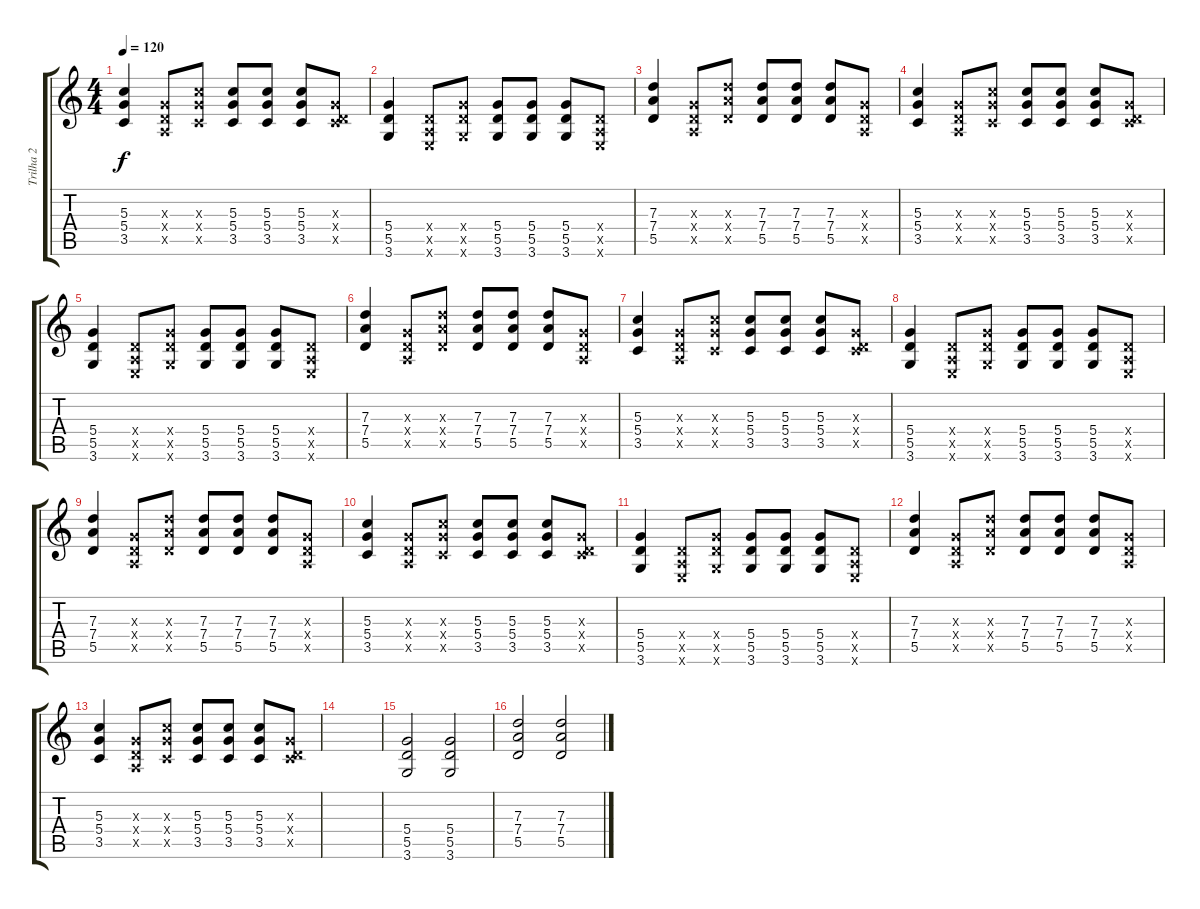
\track ("Trilha 2" "Trilha 2") {instrument overdrivenguitar}
\staff {score tabs}
\tuning (E4 B3 G3 D3 A2 E2) {hide}
\ts (4 4)
\tempo 120
\clef g2
\ks c
(5.3 5.4 3.5).4{dy f} (0.3{x} 0.4{x} 0.5{x}).8 (5.3{x} 5.4{x} 3.5{x}).8 (5.3 5.4 3.5).8 (5.3 5.4 3.5).8 (5.3 5.4 3.5).8 (0.3{x} 0.4{x} 3.5{x}).8 |
(5.4 5.5 3.6).4 (0.4{x} 0.5{x} 0.6{x}).8 (5.4{x} 5.5{x} 3.6{x}).8 (5.4 5.5 3.6).8 (5.4 5.5 3.6).8 (5.4 5.5 3.6).8 (0.4{x} 0.5{x} 0.6{x}).8 |
(7.3 7.4 5.5).4 (0.3{x} 0.4{x} 0.5{x}).8 (7.3{x} 7.4{x} 5.5{x}).8 (7.3 7.4 5.5).8 (7.3 7.4 5.5).8 (7.3 7.4 5.5).8 (0.3{x} 0.4{x} 0.5{x}).8 |
(5.3 5.4 3.5).4 (0.3{x} 0.4{x} 0.5{x}).8 (5.3{x} 5.4{x} 3.5{x}).8 (5.3 5.4 3.5).8 (5.3 5.4 3.5).8 (5.3 5.4 3.5).8 (0.3{x} 0.4{x} 3.5{x}).8 |
(5.4 5.5 3.6).4 (0.4{x} 0.5{x} 0.6{x}).8 (5.4{x} 5.5{x} 3.6{x}).8 (5.4 5.5 3.6).8 (5.4 5.5 3.6).8 (5.4 5.5 3.6).8 (0.4{x} 0.5{x} 0.6{x}).8 |
(7.3 7.4 5.5).4 (0.3{x} 0.4{x} 0.5{x}).8 (7.3{x} 7.4{x} 5.5{x}).8 (7.3 7.4 5.5).8 (7.3 7.4 5.5).8 (7.3 7.4 5.5).8 (0.3{x} 0.4{x} 0.5{x}).8 |
(5.3 5.4 3.5).4 (0.3{x} 0.4{x} 0.5{x}).8 (5.3{x} 5.4{x} 3.5{x}).8 (5.3 5.4 3.5).8 (5.3 5.4 3.5).8 (5.3 5.4 3.5).8 (0.3{x} 0.4{x} 3.5{x}).8 |
(5.4 5.5 3.6).4 (0.4{x} 0.5{x} 0.6{x}).8 (5.4{x} 5.5{x} 3.6{x}).8 (5.4 5.5 3.6).8 (5.4 5.5 3.6).8 (5.4 5.5 3.6).8 (0.4{x} 0.5{x} 0.6{x}).8 |
(7.3 7.4 5.5).4 (0.3{x} 0.4{x} 0.5{x}).8 (7.3{x} 7.4{x} 5.5{x}).8 (7.3 7.4 5.5).8 (7.3 7.4 5.5).8 (7.3 7.4 5.5).8 (0.3{x} 0.4{x} 0.5{x}).8 |
(5.3 5.4 3.5).4 (0.3{x} 0.4{x} 0.5{x}).8 (5.3{x} 5.4{x} 3.5{x}).8 (5.3 5.4 3.5).8 (5.3 5.4 3.5).8 (5.3 5.4 3.5).8 (0.3{x} 0.4{x} 3.5{x}).8 |
(5.4 5.5 3.6).4 (0.4{x} 0.5{x} 0.6{x}).8 (5.4{x} 5.5{x} 3.6{x}).8 (5.4 5.5 3.6).8 (5.4 5.5 3.6).8 (5.4 5.5 3.6).8 (0.4{x} 0.5{x} 0.6{x}).8 |
(7.3 7.4 5.5).4 (0.3{x} 0.4{x} 0.5{x}).8 (7.3{x} 7.4{x} 5.5{x}).8 (7.3 7.4 5.5).8 (7.3 7.4 5.5).8 (7.3 7.4 5.5).8 (0.3{x} 0.4{x} 0.5{x}).8 |
(5.3 5.4 3.5).4 (0.3{x} 0.4{x} 0.5{x}).8 (5.3{x} 5.4{x} 3.5{x}).8 (5.3 5.4 3.5).8 (5.3 5.4 3.5).8 (5.3 5.4 3.5).8 (0.3{x} 0.4{x} 3.5{x}).8 |
|
(5.4 5.5 3.6).2 (5.4 5.5 3.6).2 |
(7.3 7.4 5.5).2 (7.3 7.4 5.5).2
